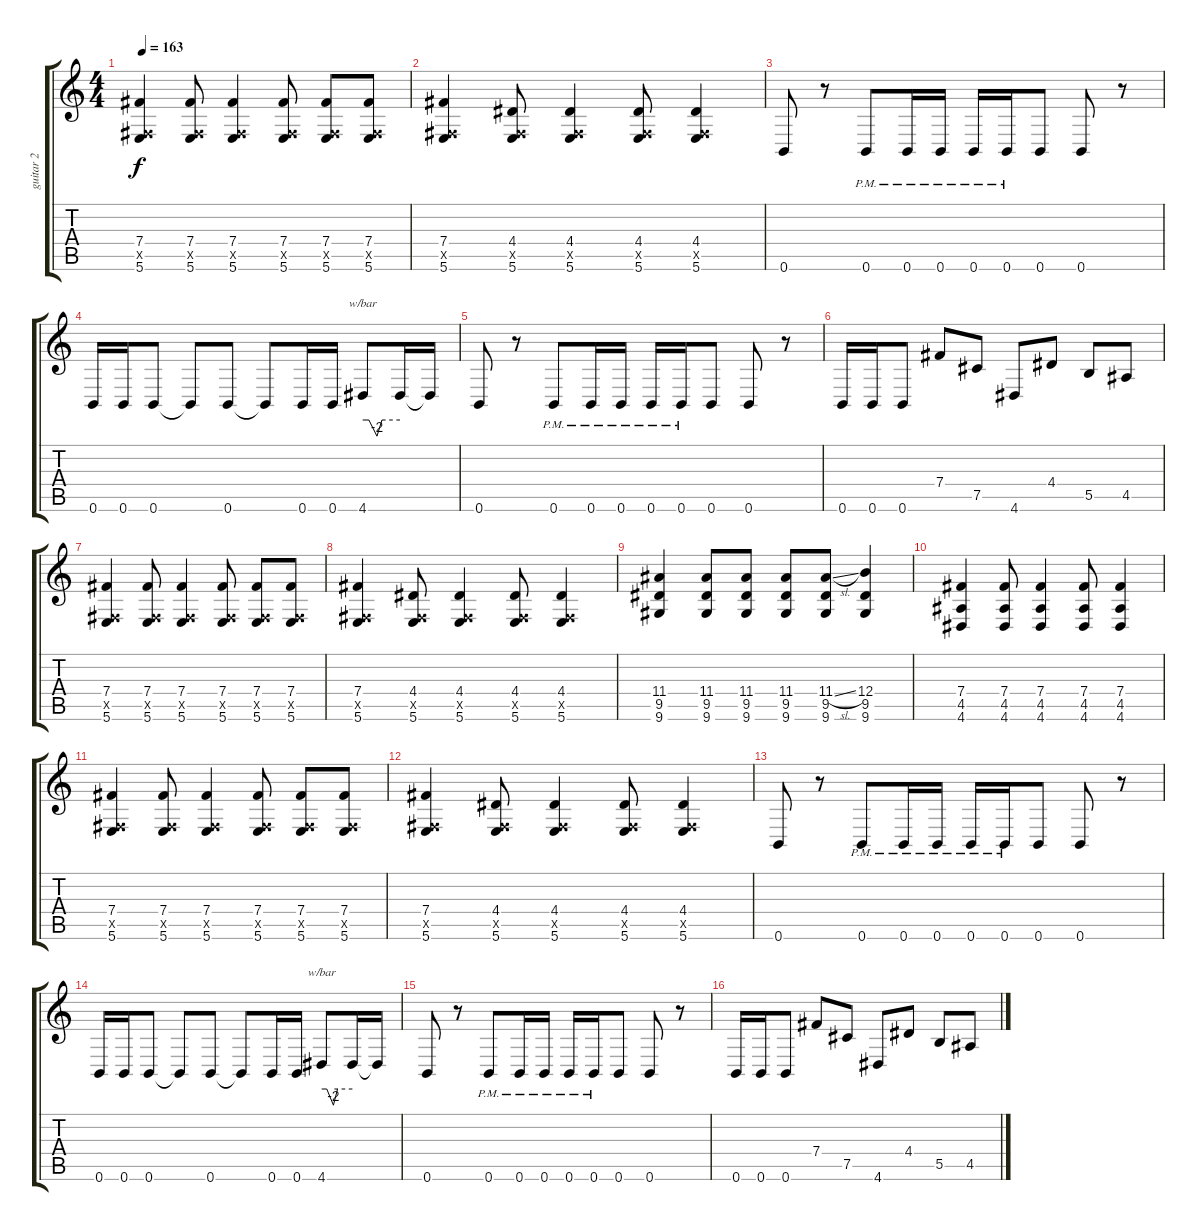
\track ("guitar 2" "guitar 2") {instrument distortionguitar}
\staff {score tabs}
\tuning (Db4 Ab3 E3 B2 Gb2 B1) {hide}
\ts (4 4)
\tempo 163
\clef g2
\ks c
(7.4 0.5{x} 5.6).4{dy f} (7.4 0.5{x} 5.6).8 (7.4 0.5{x} 5.6).4 (7.4 0.5{x} 5.6).8 (7.4 0.5{x} 5.6).8 (7.4 0.5{x} 5.6).8 |
(7.4 0.5{x} 5.6).4 (4.4 0.5{x} 5.6).8 (4.4 0.5{x} 5.6).4 (4.4 0.5{x} 5.6).8 (4.4 0.5{x} 5.6).4 |
0.6.8 r.8 0.6{pm}.8 0.6{pm}.16 0.6{pm}.16 0.6{pm}.16 0.6{pm}.16 0.6.8 0.6.8 r.8 |
0.6.16 0.6.16 0.6.8 0.6{t}.8 0.6.8 0.6{t}.8 0.6.16 0.6.16 4.6.8{tbe (custom default 0 0 10 0 23 -8 31 0 60 0)} 4.6{t}.16 4.6{t}.16 |
0.6.8 r.8 0.6{pm}.8 0.6{pm}.16 0.6{pm}.16 0.6{pm}.16 0.6{pm}.16 0.6.8 0.6.8 r.8 |
0.6.16 0.6.16 0.6.8 7.4.8 7.5.8 4.6.8 4.4.8 5.5.8 4.5.8 |
(7.4 0.5{x} 5.6).4 (7.4 0.5{x} 5.6).8 (7.4 0.5{x} 5.6).4 (7.4 0.5{x} 5.6).8 (7.4 0.5{x} 5.6).8 (7.4 0.5{x} 5.6).8 |
(7.4 0.5{x} 5.6).4 (4.4 0.5{x} 5.6).8 (4.4 0.5{x} 5.6).4 (4.4 0.5{x} 5.6).8 (4.4 0.5{x} 5.6).4 |
(11.4 9.5 9.6).4 (11.4 9.5 9.6).8 (11.4 9.5 9.6).8 (11.4 9.5 9.6).8 (11.4{sl} 9.5 9.6).8 (12.4 9.5 9.6).4 |
(7.4 4.5 4.6).4 (7.4 4.5 4.6).8 (7.4 4.5 4.6).4 (7.4 4.5 4.6).8 (7.4 4.5 4.6).4 |
(7.4 0.5{x} 5.6).4 (7.4 0.5{x} 5.6).8 (7.4 0.5{x} 5.6).4 (7.4 0.5{x} 5.6).8 (7.4 0.5{x} 5.6).8 (7.4 0.5{x} 5.6).8 |
(7.4 0.5{x} 5.6).4 (4.4 0.5{x} 5.6).8 (4.4 0.5{x} 5.6).4 (4.4 0.5{x} 5.6).8 (4.4 0.5{x} 5.6).4 |
0.6.8 r.8 0.6{pm}.8 0.6{pm}.16 0.6{pm}.16 0.6{pm}.16 0.6{pm}.16 0.6.8 0.6.8 r.8 |
0.6.16 0.6.16 0.6.8 0.6{t}.8 0.6.8 0.6{t}.8 0.6.16 0.6.16 4.6.8{tbe (custom default 0 0 10 0 23 -8 31 0 60 0)} 4.6{t}.16 4.6{t}.16 |
0.6.8 r.8 0.6{pm}.8 0.6{pm}.16 0.6{pm}.16 0.6{pm}.16 0.6{pm}.16 0.6.8 0.6.8 r.8 |
0.6.16 0.6.16 0.6.8 7.4.8 7.5.8 4.6.8 4.4.8 5.5.8 4.5.8
